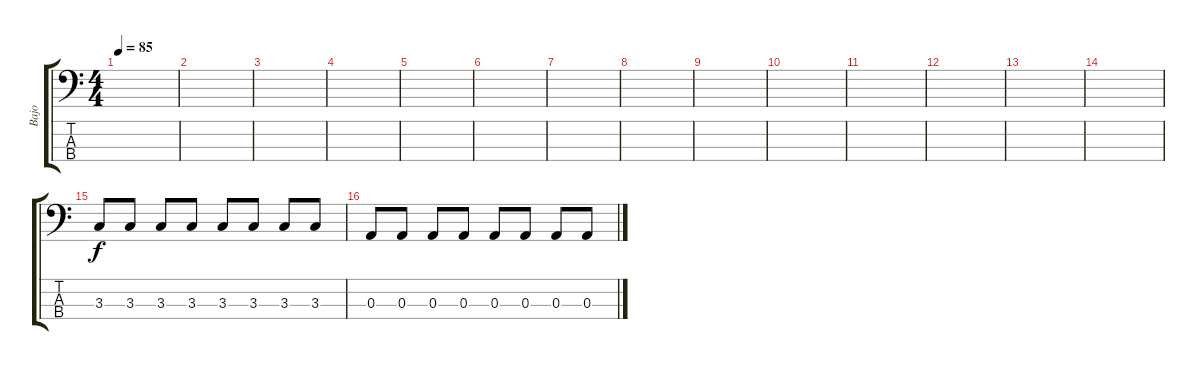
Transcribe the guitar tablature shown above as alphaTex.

\track ("Bajo" "Bajo") {instrument electricbasspick}
\staff {score tabs}
\tuning (G2 D2 A1 E1) {hide}
\ts (4 4)
\tempo 85
\clef f4
\ks c
|
|
|
|
|
|
|
|
|
|
|
|
|
|
3.3.8 3.3.8 3.3.8 3.3.8 3.3.8 3.3.8 3.3.8 3.3.8 |
0.3.8 0.3.8 0.3.8 0.3.8 0.3.8 0.3.8 0.3.8 0.3.8
